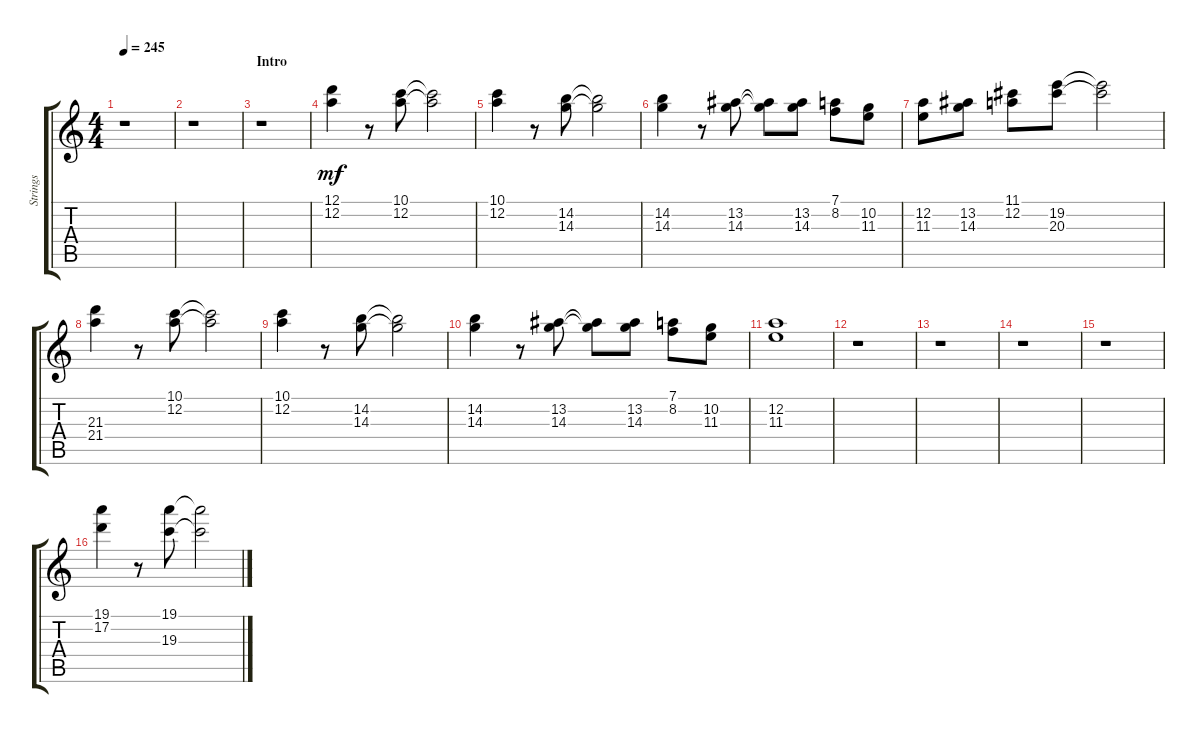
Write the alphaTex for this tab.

\track ("Strings" "Strings") {instrument electricguitarclean}
\staff {score tabs}
\tuning (D4 A3 F3 C3 G2 D2) {hide}
\ts (4 4)
\tempo 245
\clef g2
\ks aminor
r.1{dy mf instrument electricguitarclean} |
r.1 |
\section ("" "Intro")
r.1 |
(12.1 12.2).4 r.8 (10.1 12.2).8 (10.1{t} 12.2{t}).2 |
(10.1 12.2).4 r.8 (14.2 14.3).8 (14.2{t} 14.3{t}).2 |
(14.2 14.3).4 r.8 (13.2 14.3).8 (13.2{t} 14.3{t}).8 (13.2 14.3).8 (7.1 8.2).8 (10.2 11.3).8 |
(12.2 11.3).8 (13.2 14.3).8 (11.1 12.2).8 (19.2 20.3).8 (19.2{t} 20.3{t}).2 |
(21.3 21.4).4 r.8 (10.1 12.2).8 (10.1{t} 12.2{t}).2 |
(10.1 12.2).4 r.8 (14.2 14.3).8 (14.2{t} 14.3{t}).2 |
(14.2 14.3).4 r.8 (13.2 14.3).8 (13.2{t} 14.3{t}).8 (13.2 14.3).8 (7.1 8.2).8 (10.2 11.3).8 |
(12.2 11.3).1 |
r.1 |
r.1 |
r.1 |
r.1 |
(19.1 17.2).4 r.8 (19.1 19.3).8 (19.1{t} 19.3{t}).2
